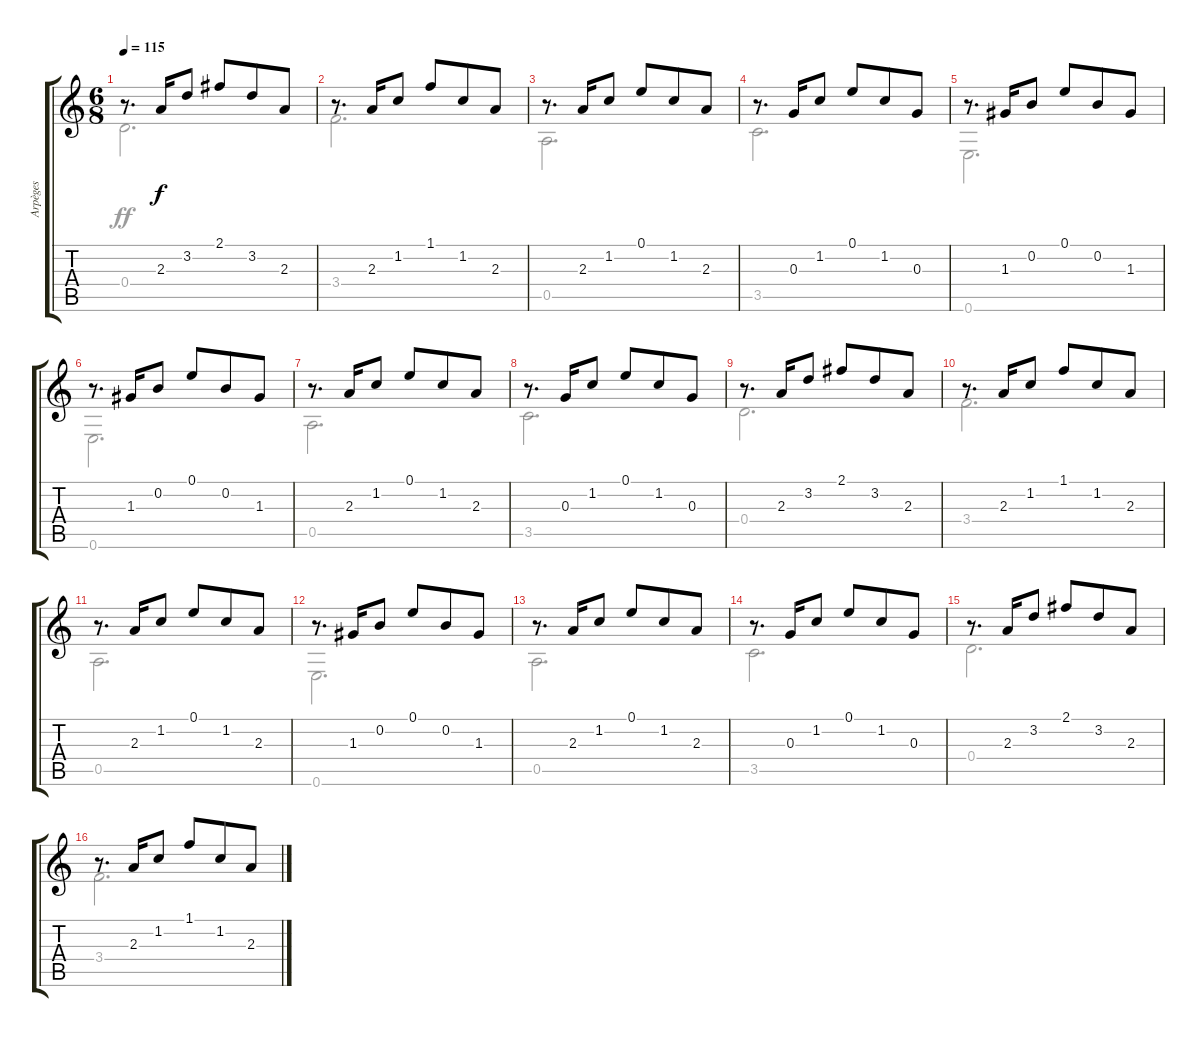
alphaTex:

\track ("Arpèges" "Arpèges") {instrument electricguitarjazz}
\staff {score tabs}
\tuning (E4 B3 G3 D3 A2 E2) {hide}
\voice
\ts (6 8)
\tempo 115
\clef g2
\ks c
r.8{d dy f} 2.3.16 3.2.8 2.1.8 3.2.8 2.3.8 |
r.8{d} 2.3.16 1.2.8 1.1.8 1.2.8 2.3.8 |
r.8{d} 2.3.16 1.2.8 0.1.8 1.2.8 2.3.8 |
r.8{d} 0.3.16 1.2.8 0.1.8 1.2.8 0.3.8 |
r.8{d} 1.3.16 0.2.8 0.1.8 0.2.8 1.3.8 |
r.8{d} 1.3.16 0.2.8 0.1.8 0.2.8 1.3.8 |
r.8{d} 2.3.16 1.2.8 0.1.8 1.2.8 2.3.8 |
r.8{d} 0.3.16 1.2.8 0.1.8 1.2.8 0.3.8 |
r.8{d} 2.3.16 3.2.8 2.1.8 3.2.8 2.3.8 |
r.8{d} 2.3.16 1.2.8 1.1.8 1.2.8 2.3.8 |
r.8{d} 2.3.16 1.2.8 0.1.8 1.2.8 2.3.8 |
r.8{d} 1.3.16 0.2.8 0.1.8 0.2.8 1.3.8 |
r.8{d} 2.3.16 1.2.8 0.1.8 1.2.8 2.3.8 |
r.8{d} 0.3.16 1.2.8 0.1.8 1.2.8 0.3.8 |
r.8{d} 2.3.16 3.2.8 2.1.8 3.2.8 2.3.8 |
r.8{d} 2.3.16 1.2.8 1.1.8 1.2.8 2.3.8
\voice
\clef g2
\ottava regular
\simile none
\ks c
0.4.2{d dy ff} |
3.4.2{d} |
0.5.2{d} |
3.5.2{d} |
0.6.2{d} |
0.6.2{d} |
0.5.2{d} |
3.5.2{d} |
0.4.2{d} |
3.4.2{d} |
0.5.2{d} |
0.6.2{d} |
0.5.2{d} |
3.5.2{d} |
0.4.2{d} |
3.4.2{d}
